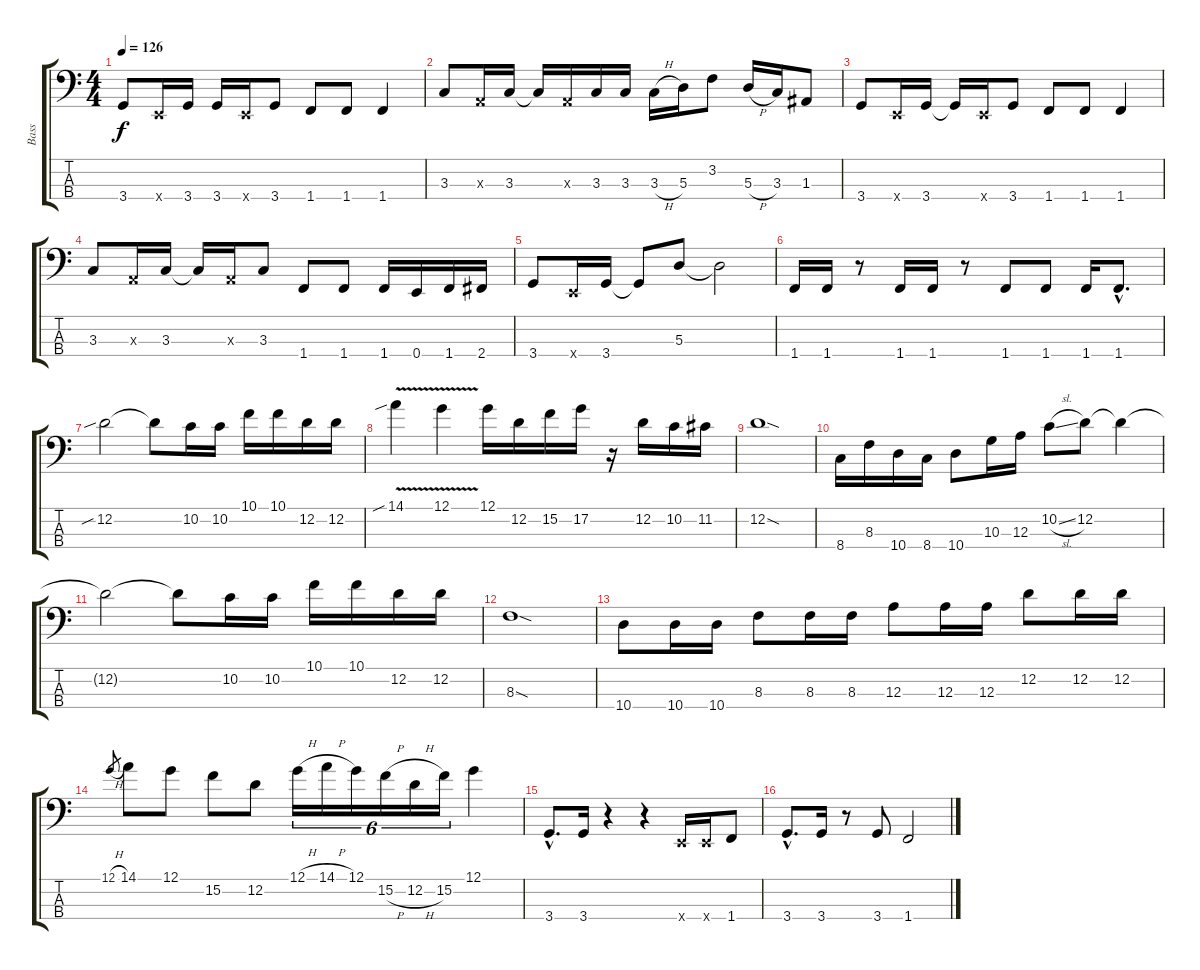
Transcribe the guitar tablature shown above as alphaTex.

\track ("Bass" "Bass") {instrument electricbassfinger}
\staff {score tabs}
\tuning (G2 D2 A1 E1) {hide}
\ts (4 4)
\tempo 126
\clef f4
\ks c
3.4.8{dy f} 0.4{x}.16 3.4.16 3.4.16 0.4{x}.16 3.4.8 1.4.8 1.4.8 1.4.4 |
3.3.8 0.3{x}.16 3.3.16 3.3{t}.16 0.3{x}.16 3.3.16 3.3.16 3.3{h}.16 5.3.16 3.2.8 5.3{h}.16 3.3.16 1.3.8 |
3.4.8 0.4{x}.16 3.4.16 3.4{t}.16 0.4{x}.16 3.4.8 1.4.8 1.4.8 1.4.4 |
3.3.8 0.3{x}.16 3.3.16 3.3{t}.16 0.3{x}.16 3.3.8 1.4.8 1.4.8 1.4.16 0.4.16 1.4.16 2.4.16 |
3.4.8 0.4{x}.16 3.4.16 3.4{t}.8 5.3.8 5.3{t}.2 |
1.4.16 1.4.16 r.8 1.4.16 1.4.16 r.8 1.4.8 1.4.8 1.4.16 1.4{hac}.8{d} |
12.2{sib}.2 12.2{t}.8 10.2.16 10.2.16 10.1.16 10.1.16 12.2.16 12.2.16 |
14.1{v sib}.4 12.1{v}.4 12.1.16 12.2.16 15.2.16 17.2.16 r.16 12.2.16 10.2.16 11.2.16 |
12.2{sod}.1 |
8.4.16 8.3.16 10.4.16 8.4.16 10.4.8 10.3.16 12.3.16 10.2{sl}.8 12.2.8 12.2{t}.4 |
12.2{t}.2 12.2{t}.8 10.2.16 10.2.16 10.1.16 10.1.16 12.2.16 12.2.16 |
8.3{sod}.1 |
10.4.8 10.4.16 10.4.16 8.3.8 8.3.16 8.3.16 12.3.8 12.3.16 12.3.16 12.2.8 12.2.16 12.2.16 |
12.1{h}.8{gr} 14.1.8 12.1.8 15.2.8 12.2.8 12.1{h}.16{tu (6 4)} 14.1{h}.16{tu (6 4)} 12.1.16{tu (6 4)} 15.2{h}.16{tu (6 4)} 12.2{h}.16{tu (6 4)} 15.2.16{tu (6 4)} 12.1.4 |
3.4{hac}.8{d} 3.4.16 r.4 r.4 0.4{x}.16 0.4{x}.16 1.4.8 |
3.4{hac}.8{d} 3.4.16 r.8 3.4.8 1.4.2
